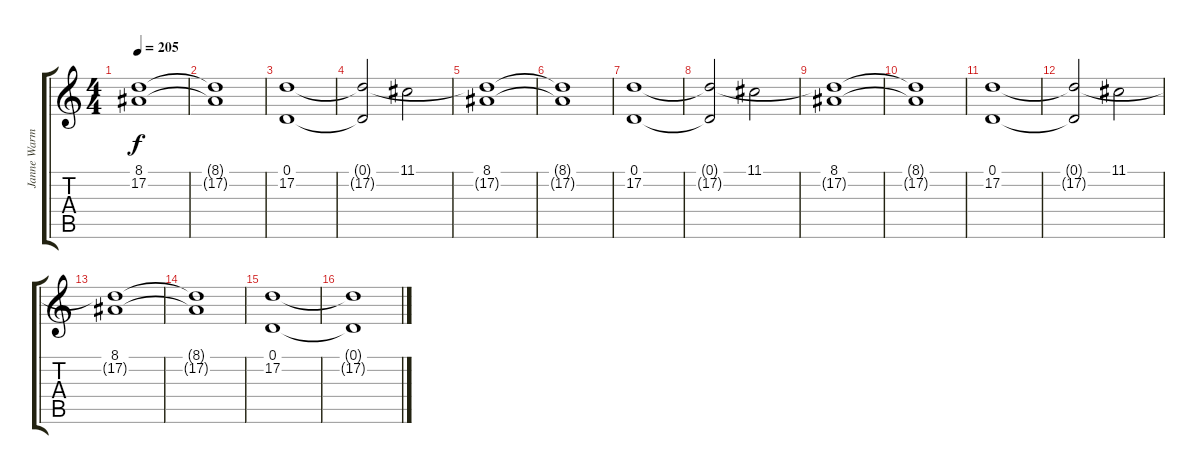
\track ("Janne Warman Lead" "Janne Warm") {instrument lead1square}
\staff {score tabs}
\tuning (D4 A3 F3 C3 G2 D2) {hide}
\ts (4 4)
\tempo 205
\clef g2
\ks c
(8.1 17.2{t}).1{dy f} |
(8.1{t} 17.2{t}).1 |
(0.1 17.2).1{instrument synthstrings1} |
(0.1{t} 17.2{t}).2 11.1.2 |
(8.1 17.2{t}).1 |
(8.1{t} 17.2{t}).1 |
(0.1 17.2).1{instrument synthstrings1} |
(0.1{t} 17.2{t}).2 11.1.2 |
(8.1 17.2{t}).1 |
(8.1{t} 17.2{t}).1 |
(0.1 17.2).1{instrument synthstrings1} |
(0.1{t} 17.2{t}).2 11.1.2 |
(8.1 17.2{t}).1 |
(8.1{t} 17.2{t}).1 |
(0.1 17.2).1 |
(0.1{t} 17.2{t}).1
